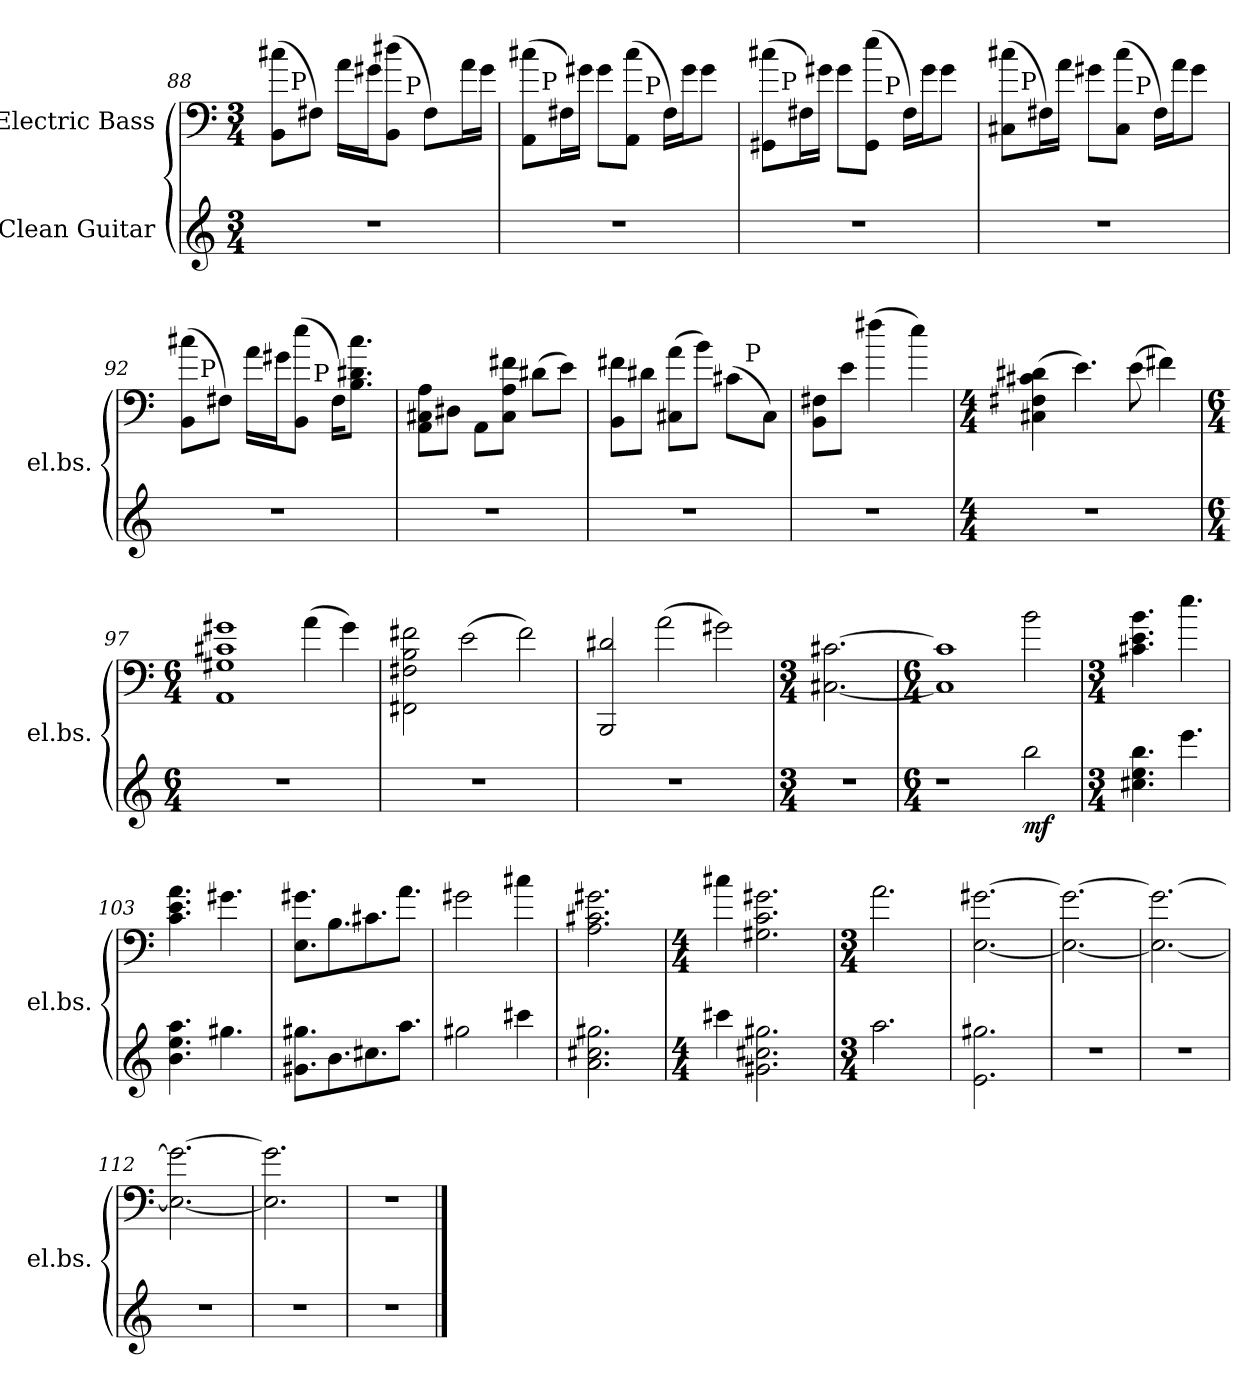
**kern	**dynam	**kern
*part2	*part2	*part1
*staff2	*staff2	*staff1
*I"Clean Guitar	*	*I"Electric Bass
*	*	*I'el.bs.
!!LO:LB:g=z
*clefG2	*	*clefF4
*ITrd7c12	*	*ITrd7c12
*k[]	*	*k[]
*C:	*	*C:
*M3/4	*	*M3/4
=88	=88	=88
*	*	*^
*	*	*	*^
2.r	.	(8BBB\ 8c#X\L	16ryy	4..ryy
!	!	!	!LO:TX:a:t=P	!
.	.	.	2ryy	.
.	.	8FF#X\J)	.	.
.	.	16A\LL	.	.
.	.	16G#X\J	.	.
.	.	(8BBB\ 8d#X\J	.	.
!	!	!	!	!LO:TX:a:t=P
.	.	.	.	4ryy
.	.	8FF#\L)	.	.
.	.	.	8.ryy	.
.	.	16A\L	.	.
.	.	16G#\JJ	.	16ryy
=89	=89	=89	=89	=89
2.r	.	(8AAA\ 8c#X\L	16ryy	4..ryy
!	!	!	!LO:TX:a:t=P	!
.	.	.	2ryy	.
.	.	16FF#X\L)	.	.
.	.	16G#X\JJ	.	.
.	.	8G#\L	.	.
.	.	(8AAA\ 8c#\J	.	.
!	!	!	!	!LO:TX:a:t=P
.	.	.	.	4ryy
.	.	16FF#\LL)	.	.
.	.	16G#\J	8.ryy	.
.	.	8G#\J	.	.
.	.	.	.	16ryy
=90	=90	=90	=90	=90
2.r	.	(8GGG#X\ 8c#X\L	16ryy	4..ryy
!	!	!	!LO:TX:a:t=P	!
.	.	.	2ryy	.
.	.	16FF#X\L)	.	.
.	.	16G#X\JJ	.	.
.	.	8G#\L	.	.
.	.	(8GGG#\ 8e\J	.	.
!	!	!	!	!LO:TX:a:t=P
.	.	.	.	4ryy
.	.	16FF#\LL)	.	.
.	.	16G#\J	8.ryy	.
.	.	8G#\J	.	.
.	.	.	.	16ryy
!!LO:LB:g=z	!!	!!
=91	=91	=91	=91	=91
2.r	.	(8CC#X\ 8c#X\L	16ryy	4..ryy
!	!	!	!LO:TX:a:t=P	!
.	.	.	2ryy	.
.	.	16FF#X\L)	.	.
.	.	16A\JJ	.	.
.	.	8G#X\L	.	.
.	.	(8CC#\ 8c#\J	.	.
!	!	!	!	!LO:TX:a:t=P
.	.	.	.	4ryy
.	.	16FF#\LL)	.	.
.	.	16A\J	8.ryy	.
.	.	8G#\J	.	.
.	.	.	.	16ryy
=92	=92	=92	=92	=92
2.r	.	(8BBB\ 8c#X\L	16ryy	4..ryy
!	!	!	!LO:TX:a:t=P	!
.	.	.	2ryy	.
.	.	8FF#X\J)	.	.
.	.	16A\LL	.	.
.	.	16G#X\J	.	.
.	.	(8BBB\ 8e\J	.	.
!	!	!	!	!LO:TX:a:t=P
.	.	.	.	4ryy
.	.	16FF#\KL)	.	.
.	.	8.BB\ 8.D#X\ 8.c#\J	8.ryy	.
.	.	.	.	16ryy
*	*	*v	*v	*v
=93	=93	=93
2.r	.	8AAA\ 8CC#X\ 8AA\L
.	.	8DD#X\J
.	.	8AAA\L
.	.	8CC#\ 8AA\ 8F#X\J
.	.	(8D#X\L
.	.	8E\J)
=94	=94	=94
*	*	*^
2.r	.	8BBB\ 8F#X\L	2ryy
.	.	8D#X\J	.
.	.	(8CC#X\ 8A\L	.
.	.	8B\J)	.
.	.	(8C#X\L	16ryy
!	!	!	!LO:TX:a:t=P
.	.	.	8.ryy
.	.	8CC#\J)	.
*	*	*v	*v
!!LO:LB:g=z
=95	=95	=95
2.r	.	8BBB\ 8FF#X\L
.	.	8E\J
.	.	(4f#X\
.	.	4e\)
=96	=96	=96
*M4/4	*	*M4/4
*	*	*MM212
1r	.	(4CC#X\ 4FF#X\ 4C#X\ 4D#X\
.	.	4.E\)
.	.	(8E\
.	.	4F#X\)
=97	=97	=97
*M6/4	*	*M6/4
*	*	*MM239
1.r	.	1AAA 1GG#X 1C#X 1G#X
.	.	(4A\
.	.	4G#\)
=98	=98	=98
*	*	*MM250
1.r	.	2FFF#X\ 2FF#X\ 2BB\ 2F#X\
.	.	(2E\
.	.	2F#\)
!!LO:PB:g=z
=99	=99	=99
1.r	.	2BBBB/ 2D#X/
.	.	(2A\
.	.	2G#X\)
=100	=100	=100
*M3/4	*	*M3/4
*	*	*MM118
2.r	.	[2.CC#X\ [2.C#X\
=101	=101	=101
*M6/4	*	*M6/4
1r	.	1CC#] 1C#]
*	*	*MM113
!	!LO:DY:b	!
2b\	mf	2B\
=102	=102	=102
*M3/4	*	*M3/4
*	*	*MM92
4.c#X\ 4.e\ 4.b\	.	4.C#X\ 4.E\ 4.B\
4.ee\	.	4.e\
=103	=103	=103
4.B\ 4.e\ 4.a\	.	4.C\ 4.E\ 4.A\
4.g#X\	.	4.G#X\
=104	=104	=104
8.G#X\ 8.g#X\L	.	8.EE\ 8.G#X\L
8.B\	.	8.BB\
8.c#X\	.	8.C#X\
8.a\J	.	8.A\J
=105	=105	=105
2g#X\	.	2G#X\
*	*	*MM115
4cc#X\	.	4c#X\
!!LO:LB:g=z
=106	=106	=106
2.A\ 2.c#X\ 2.g#X\	.	2.AA\ 2.C#X\ 2.G#X\
=107	=107	=107
*M4/4	*	*M4/4
4cc#X\	.	4c#X\
*	*	*MM120
2.G#X\ 2.c#X\ 2.g#X\	.	2.GG#X\ 2.C\ 2.G#X\
=108	=108	=108
*M3/4	*	*M3/4
2.a\	.	2.A\
=109	=109	=109
2.E\ 2.g#X\	.	[2.EE\ [2.G#X\
=110	=110	=110
2.r	.	2.EE\_ 2.G#\_
=111	=111	=111
2.r	.	2.EE\_ 2.G#\_
=112	=112	=112
2.r	.	2.EE\_ 2.G#\_
=113	=113	=113
2.r	.	2.EE\] 2.G#\]
=114	=114	=114
2.r	.	2.r
==	==	==
*-	*-	*-
